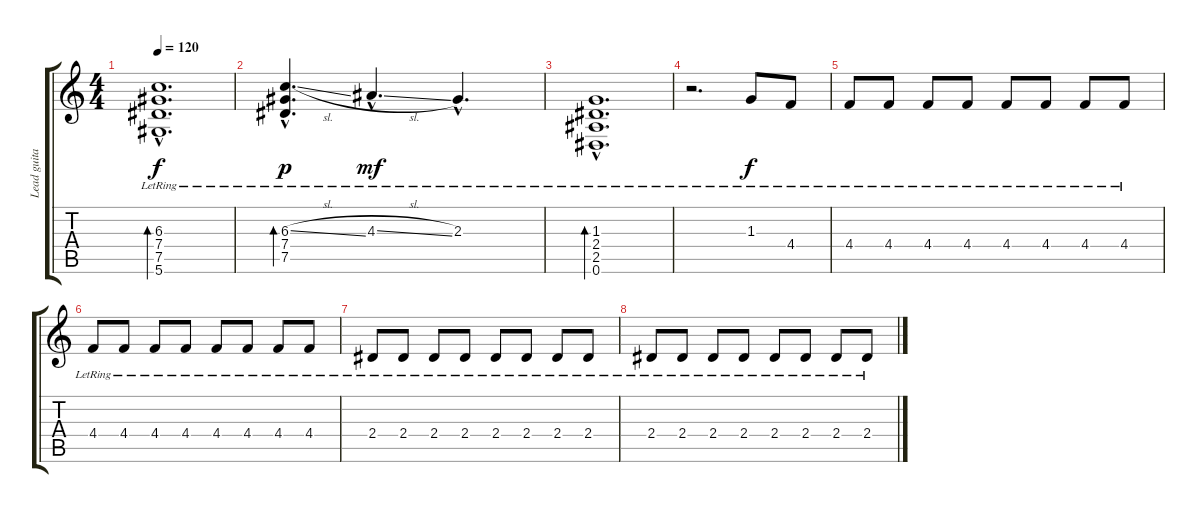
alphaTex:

\track ("Lead guitar" "Lead guita") {instrument electricguitarclean}
\staff {score tabs}
\tuning (Eb4 Bb3 Gb3 Db3 Ab2 Eb2) {hide}
\ts (4 4)
\tempo 120
\clef g2
\ks c
(6.3{lr} 7.4{hac lr} 7.5{hac lr} 5.6{hac lr}).1{d bd 240 dy f} |
(6.3{sl hac lr} 7.4{lr} 7.5).4{d bd 240 dy p} 4.3{sl hac lr}.4{d dy mf} 2.3{hac lr}.4{d} |
(1.3{hac lr} 2.4{hac lr} 2.5{hac lr} 0.6{hac lr}).1{d bd 240} |
r.2{d} 1.3{lr}.8{dy f} 4.4{lr}.8 |
4.4{lr}.8 4.4{lr}.8 4.4{lr}.8 4.4{lr}.8 4.4{lr}.8 4.4{lr}.8 4.4{lr}.8 4.4{lr}.8 |
4.4{lr}.8 4.4{lr}.8 4.4{lr}.8 4.4{lr}.8 4.4{lr}.8 4.4{lr}.8 4.4{lr}.8 4.4{lr}.8 |
2.4{lr}.8 2.4{lr}.8 2.4{lr}.8 2.4{lr}.8 2.4{lr}.8 2.4{lr}.8 2.4{lr}.8 2.4{lr}.8 |
2.4{lr}.8 2.4{lr}.8 2.4{lr}.8 2.4{lr}.8 2.4{lr}.8 2.4{lr}.8 2.4{lr}.8 2.4{lr}.8
